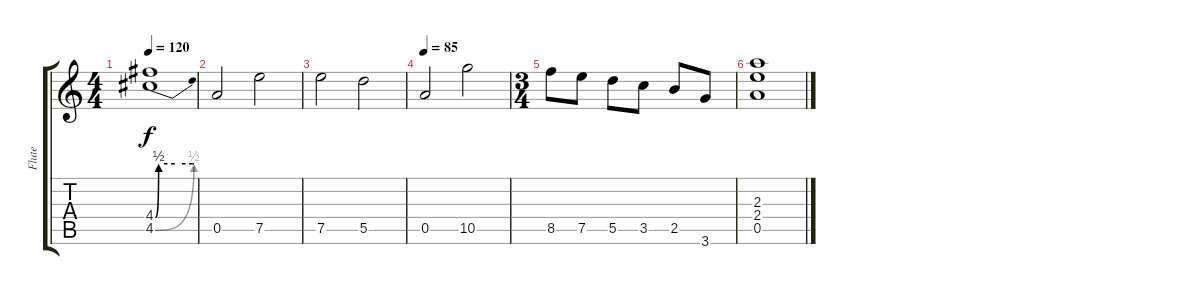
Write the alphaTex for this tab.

\track ("Flute" "Flute") {instrument piccolo}
\staff {score tabs}
\tuning (E6 B5 G5 D5 A4 E4) {hide}
\ts (4 4)
\tempo 120
\clef g2
\ks c
(4.4{be (custom 0 0 5 2 30 2 58 2 60 2)} 4.5{be (bend 0 0 60 2)}).1{dy f} |
0.5.2 7.5.2 |
7.5.2 5.5.2 |
\tempo 85
0.5.2 10.5.2 |
\ts (3 4)
8.5.8 7.5.8 5.5.8 3.5.8 2.5.8 3.6.8 |
(2.3 2.4 0.5).1
